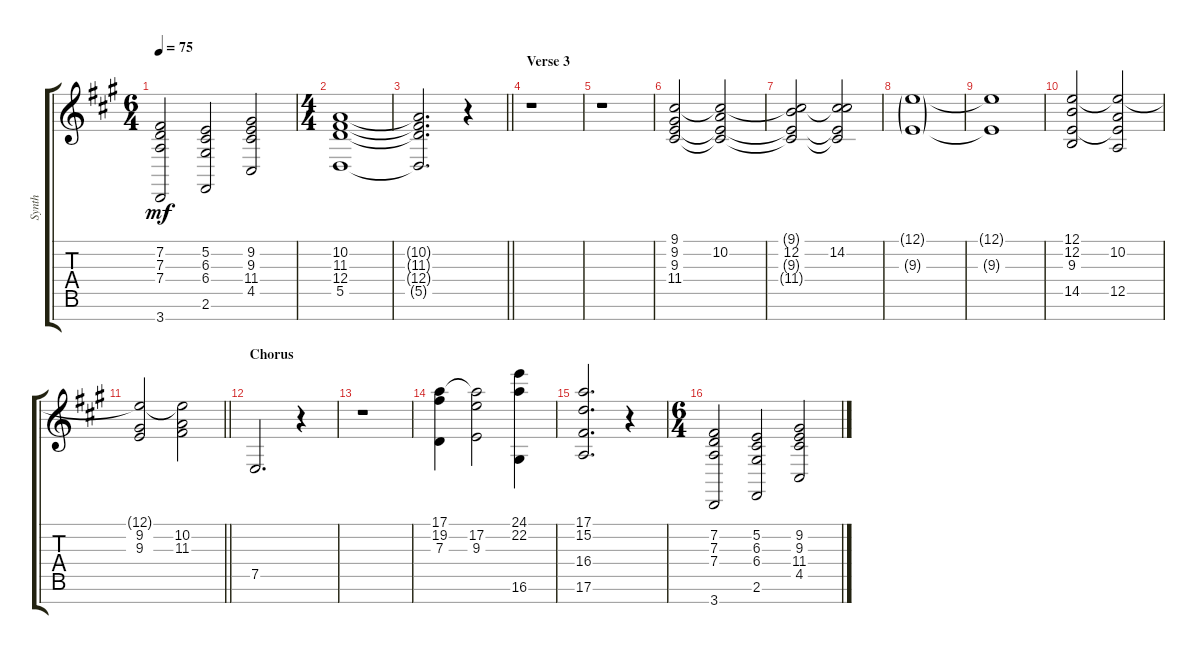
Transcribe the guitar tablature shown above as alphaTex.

\track ("Synth" "Synth") {instrument stringensemble2}
\staff {score tabs}
\tuning (E4 B3 G3 D3 A2 E2 B1) {hide}
\ts (6 4)
\tempo 75
\clef g2
\ks f#minor
(7.2 7.3 7.4 3.7).2{dy mf} (5.2 6.3 6.4 2.6).2 (9.2 9.3 11.4 4.5).2 |
\ts (4 4)
(10.2 11.3 12.4 5.5).1 |
\barLineRight lightlight
(10.2{t} 11.3{t} 12.4{t} 5.5{t}).2{d} r.4 |
\section ("" "Verse 3")
r.1 |
r.1 |
(9.1 9.2 9.3 11.4).2 (9.1{t} 10.2 9.3{t} 11.4{t}).2 |
(9.1{t} 12.2 9.3{t} 11.4{t}).2 (9.1{t} 14.2 9.3{t} 11.4{t}).2 |
(12.1{g} 9.3{g}).1 |
(12.1{t} 9.3{t}).1 |
(12.1 12.2 9.3 14.5).2 (12.1{t} 10.2 9.3{t} 12.5).2 |
\barLineRight lightlight
(12.1{t} 9.2 9.3).2 (12.1{t} 10.2 11.3).2 |
\section ("" "Chorus")
7.5.2{d} r.4 |
r.1 |
(17.1 19.2 7.3).4 (17.1{t} 17.2 9.3).2 (24.1 22.2 16.6).4 |
(17.1 15.2 16.4 17.6).2{d} r.4 |
\ts (6 4)
(7.2 7.3 7.4 3.7).2 (5.2 6.3 6.4 2.6).2 (9.2 9.3 11.4 4.5).2
